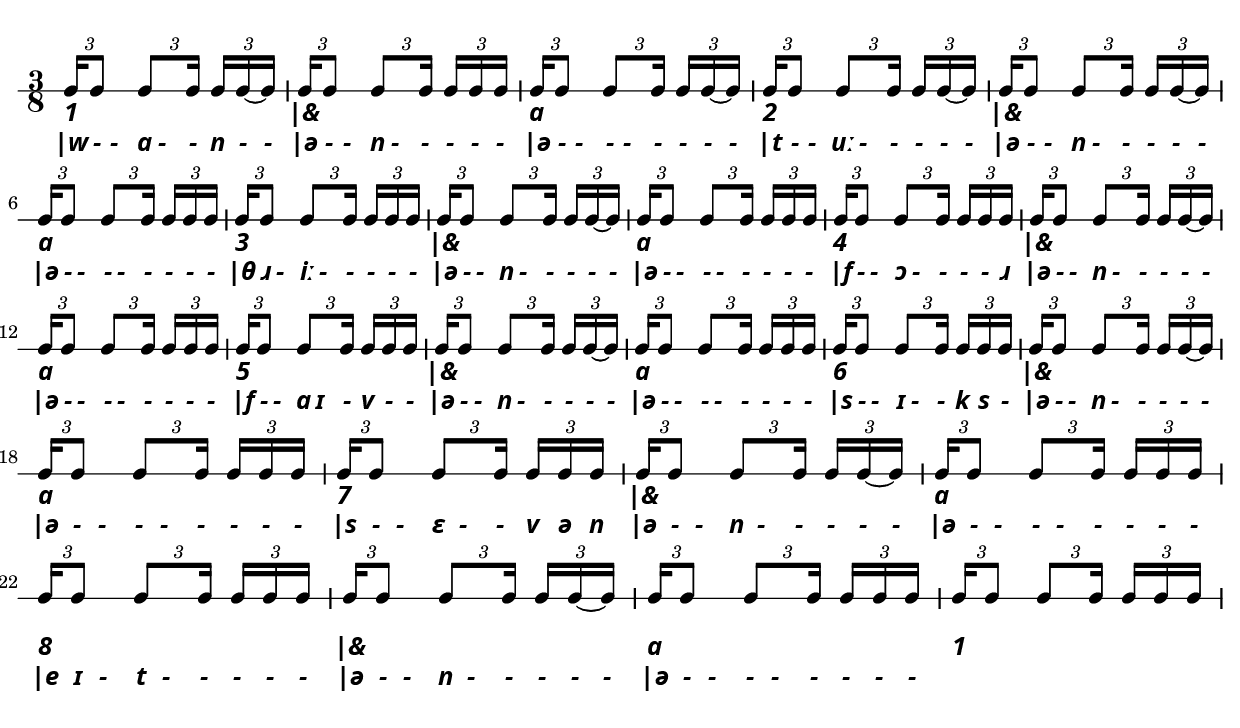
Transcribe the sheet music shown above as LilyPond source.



\include "rhythmpedia-ly/lilypond-preamble.ly"

gone = { \tuplet 3/2 {  do16   do16_~ do16] }  }
gtwo = { \tuplet 3/2 {  do16_~ do16   do16] }  }
gthr = { \tuplet 3/2 {  do16[  do16   do16] }  }
gdot = { \tuplet 3/2 {  do8[          do16] }  }
gura = { \tuplet 3/2 {   r8[          do16] }  }
gsco = { \tuplet 3/2 {  do16 do8            }  }

% gnin = {
%   | do8 \gdot \tuplet 3/2 {  do16   do16   do16] }             % 1
%     do8 \gdot \tuplet 3/2 {  do16   do16   do16] }             %
%     do8 \gdot \tuplet 3/2 {  do16   do16   do16] }             %
% }

gnin = {
  \tuplet 3/2 { do16[  do16  do16] } \tuplet 3/2 { do16[   do16  do16] } \tuplet 3/2 { do16[   do16  do16] }
}
sp = "-"


\score {
  <<
    \new RhythmicStaff = "rhythm"  <<
      \new Voice = "counting" {
        \voiceOne
        \time 3/8

%          s8    s8     s8                 % 1
        | \gsco  \gdot \gone              % &
        | \gsco  \gdot \gthr              % a
        | \gsco  \gdot \gone              % 2
        | \gsco  \gdot \gone              % &
        | \gsco  \gdot \gone              % a
        | \gsco  \gdot \gthr              % 3
        | \gsco  \gdot \gthr              % &
        | \gsco  \gdot \gone              % a

        | \gsco  \gdot \gthr              % 4
        | \gsco  \gdot \gthr              % &
        | \gsco  \gdot \gone              % a

        | \gsco  \gdot \gthr              % 5
        | \gsco  \gdot \gthr              % &
        | \gsco  \gdot \gone              % a

        | \gsco  \gdot \gthr              % 6
        | \gsco  \gdot \gthr              % &
        | \gsco  \gdot \gone              % a

        \break

        | \gsco  \gdot \gthr              % 7
        | \gsco  \gdot \gthr              % &
        | \gsco  \gdot \gone              % a

        | \gsco  \gdot \gthr              % 8
        | \gsco  \gdot \gthr              % &
        | \gsco  \gdot \gone              % a

        | \gsco  \gdot \gthr              % 1
        | \gsco  \gdot \gthr              % 1

      }

      \new NullVoice = "aligner" {
        \relative do' {
          \voiceOne
%                    s4.
          do4. do4. do4.
          do4. do4. do4.
          do4. do4. do4.
          do4. do4. do4.
          do4. do4. do4.
          do4. do4. do4.
          do4. do4. do4.
          do4. do4. do4.
          do4.
        }
      }

      \new Lyrics \with { instrumentName = "" } \lyricsto "aligner" {
          "1" "|&" "a"
          "2" "|&" "a"
          "3" "|&" "a"
          "4" "|&" "a"
          "5" "|&" "a"
          "6" "|&" "a"
          "7" "|&" "a"
          "8" "|&" "a"
          "1"
      }

      \new NullVoice = "aligner2" {
        \relative do' {
          \voiceOne

%          \gnin \gnin \gnin
          \gnin \gnin \gnin
          \gnin \gnin \gnin
          \gnin \gnin \gnin
          \gnin \gnin \gnin
          \gnin \gnin \gnin
          \gnin \gnin \gnin
          \gnin \gnin \gnin
          \gnin \gnin \gnin
        }
      }

      \new Lyrics \with { instrumentName = "" } \lyricsto "aligner2" {
%        \sp  \sp  \sp      \sp     \sp \sp     \sp   \sp \sp

        "|w"  \sp \sp      "a"   \sp \sp     "n"   \sp \sp
        "|ə"  \sp \sp      "n"   \sp \sp     \sp  \sp  \sp
        "|ə"  \sp \sp      \sp   \sp \sp     \sp  \sp  \sp

        "|t"  \sp  \sp     "uː" \sp \sp     \sp  \sp  \sp
        "|ə"  \sp  \sp     "n"   \sp \sp     \sp  \sp  \sp
        "|ə"  \sp  \sp     \sp   \sp \sp     \sp  \sp  \sp

        "|θ" "ɹ"  \sp     "iː" \sp \sp     \sp  \sp  \sp
        "|ə"  \sp  \sp     "n"   \sp \sp     \sp  \sp  \sp
        "|ə"  \sp  \sp     \sp   \sp \sp     \sp  \sp  \sp

        "|f"  \sp  \sp     "ɔ"   \sp \sp     \sp  \sp  "ɹ"
        "|ə"  \sp  \sp     "n"   \sp \sp     \sp  \sp  \sp
        "|ə"  \sp  \sp     \sp   \sp \sp     \sp  \sp  \sp

        "|f"  \sp  \sp     "a"   "ɪ" \sp     "v"  \sp  \sp
        "|ə"  \sp  \sp     "n"   \sp \sp     \sp  \sp  \sp
        "|ə"  \sp  \sp     \sp   \sp \sp     \sp  \sp  \sp

        "|s"  \sp  \sp     "ɪ"   \sp \sp     "k"  "s"  \sp
        "|ə"  \sp  \sp     "n"   \sp \sp     \sp  \sp  \sp
        "|ə"  \sp  \sp     \sp   \sp \sp     \sp  \sp  \sp

        "|s"  \sp  \sp     "ɛ"   \sp \sp     "v"  "ə"  "n"
        "|ə"  \sp  \sp     "n"   \sp \sp     \sp  \sp  \sp
        "|ə"  \sp  \sp     \sp   \sp \sp     \sp  \sp  \sp

        "|e"  "ɪ"  \sp     "t"   \sp \sp     \sp  \sp  \sp
        "|ə"  \sp  \sp     "n"   \sp \sp     \sp  \sp  \sp
        "|ə"  \sp  \sp     \sp   \sp \sp     \sp  \sp  \sp

        "|w"  \sp  \sp     "a"   \sp \sp     "n"  \sp  \sp

      }
    >>
  >>
}
